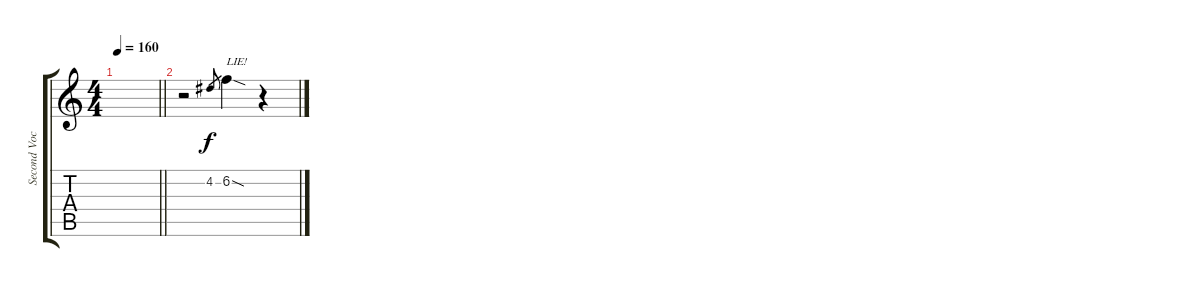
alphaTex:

\track ("Second Vocal" "Second Voc") {instrument contrabass}
\staff {score tabs}
\tuning (E4 B3 G3 D3 A2 E2) {hide}
\ts (4 4)
\tempo 160
\clef g2
\barLineRight lightlight
\ks c
|
r.2 4.2.8{gr} 6.2{sod}.4{txt "LIE!"} r.4
